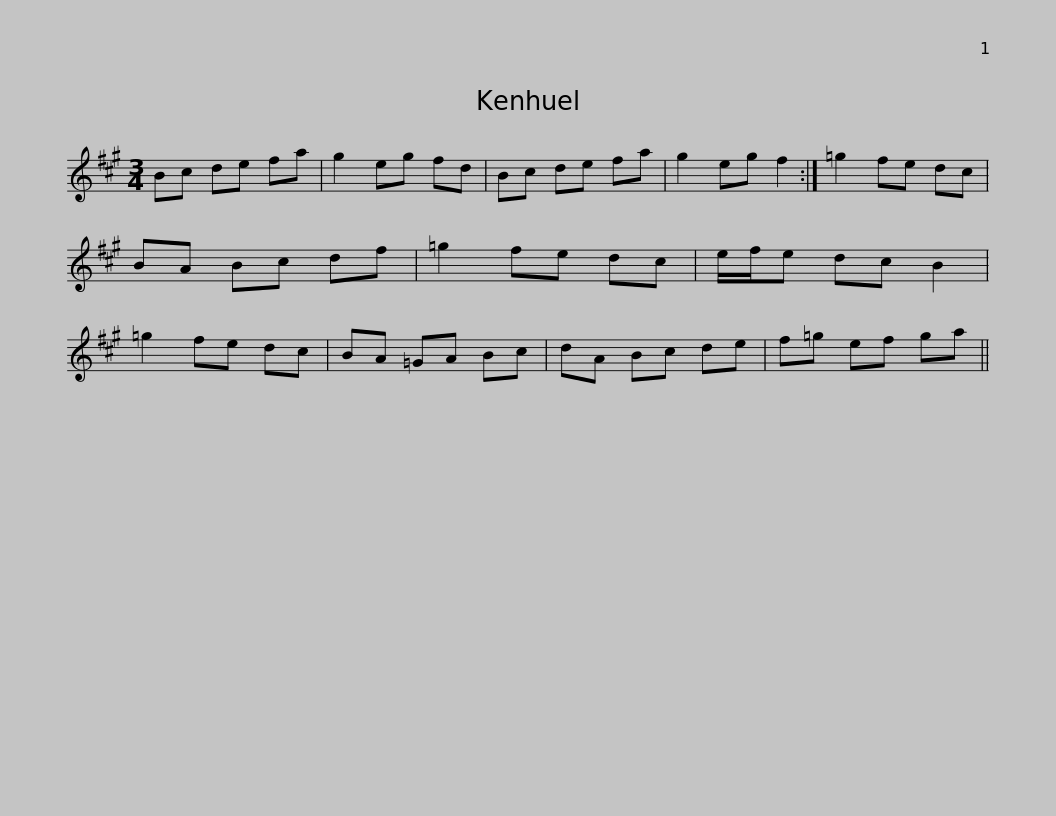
X:1
L:1/8
M:3/4
I:linebreak $
K:A
V:1 treble
V:1
 Bc de fa | g2 eg fd | Bc de fa | g2 eg f2 :| =g2 fe dc | %5
 BA Bc df | =g2 fe dc | e/f/e dc B2 |$ =g2 fe dc | BA =GA Bc | %10
 dA Bc de | f=g ef ga || %12
